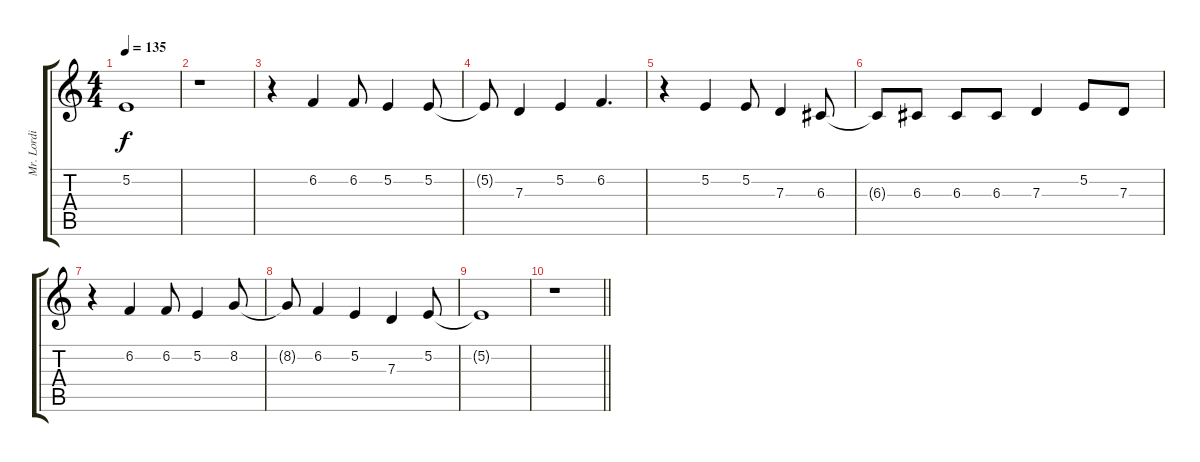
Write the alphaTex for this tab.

\track ("Mr. Lordi" "Mr. Lordi") {instrument lead2sawtooth}
\staff {score tabs}
\tuning (E4 B3 G3 D3 A2 E2) {hide}
\ts (4 4)
\tempo 135
\clef g2
\ks c
5.2{t}.1{dy f} |
r.1 |
r.4 6.2.4 6.2.8 5.2.4 5.2.8 |
5.2{t}.8 7.3.4 5.2.4 6.2.4{d} |
r.4 5.2.4 5.2.8 7.3.4 6.3.8 |
6.3{t}.8 6.3.8 6.3.8 6.3.8 7.3.4 5.2.8 7.3.8 |
r.4 6.2.4 6.2.8 5.2.4 8.2.8 |
8.2{t}.8 6.2.4 5.2.4 7.3.4 5.2.8 |
5.2{t}.1 |
\barLineRight lightlight
r.1
